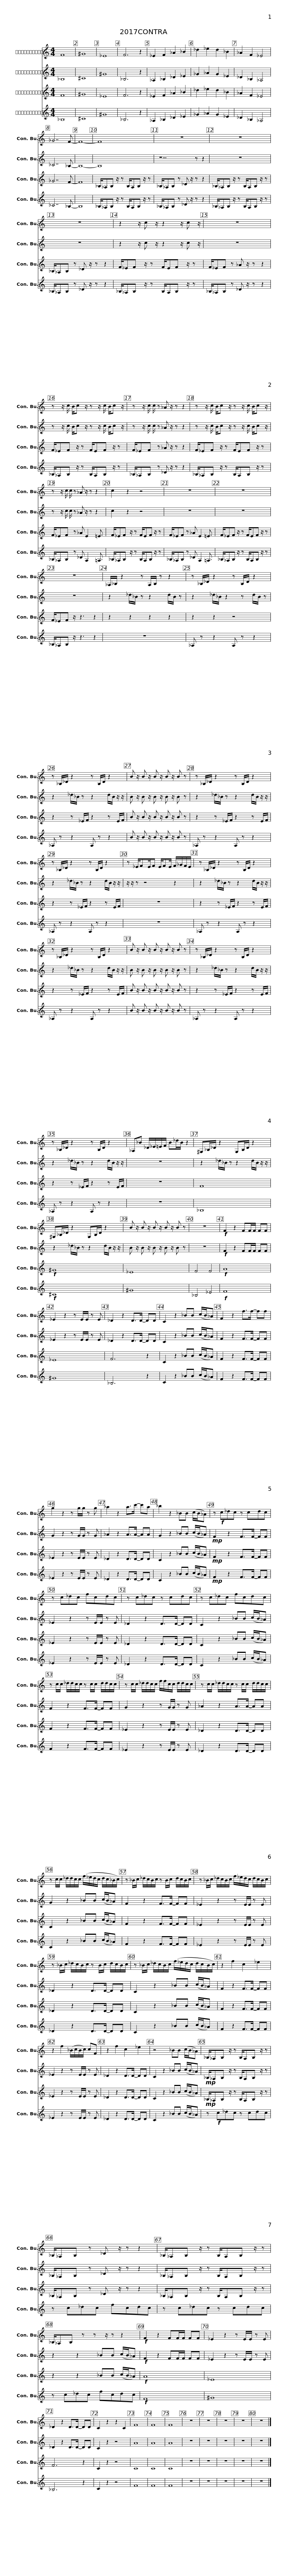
X:1
%%score 1 2 3 4
L:1/8
M:4/4
I:linebreak $
K:C
V:1 treble transpose=-24
V:2 treble transpose=-24
V:3 treble transpose=-24
V:4 treble transpose=-24
V:1
 F8 | ^G8 | _E8 | F6 z2 | _E2 F2 _A2 _B2 | %5
 _d2 _e2 d2 _B2 | _A2 F2 _E4 | _G7 F- |$ F8- | F8 | %10
 z8 | z8 |$ z8 | z2 z/ c z/ z2 z/ c z/ | z8 |$ %15
 z z/ c/ B/c z/ z z/ c/ B/c z/ | z z/ c/ c/ z _A z/ z z2 |$ z z/ c/ B/c z/ z z/ c/ B/c z/ | z z/ c/ c/ z _A z/ z z2 |$ c2 z2 z4 | %20
 z8 | z8 |$ z8 | _A,/_B,/ z2 z A,/B,/ z z2 | z _B,/_D/ z2 z B,/D/ z2 |$ %25
 z _B,/_D/ z2 z B,/D/ z2 | B z/ B z/ B z/ B z/ B z | z _B,/_D/ z2 z B,/D/ z2 |$ z _B,/_D/ z2 z B,/D/ z2 | z _E/FE/F E/FE/ F/_G/F/E/ |$ %30
 z _B,/_D/ z2 z B,/D/ z2 | z _B,/_D/ z2 z B,/D/ z2 | B z/ B z/ B z/ B z/ B z |$ z _B,/_D/ z2 z B,/D/ z2 | z _B,/_D/ z2 z B,/D/ z2 |$ %35
 _A,_B _D/_E/=E/F/ B_d/B/ z2 | ^G,_B,/_D/ z2 G,B,/D/ z2 |$ ^G,_B,/_D/ z2 G,B,/D/ z2 | B z/ B z/ B z/ B z/ B z | z8 | %40
!f! F2 z2 FF/F/ FF |$ _E2 z2 z E/E/ z E | _D2 z2 D>D- DD | C2 z2 _BB (c/B/_A) | F2 z2 f>f- ff | %45
 g2 z2 z g/g/ z g |$ _a2 z2 a>c'- c'a | _b2 z2 _BB (c/B/_A) | z!f! c_dc z cdc | z c_dc fcdc |$ %50
 z c_dc z cdc | z c_dc fcdc | z c/c/ _d/d/c/c/ z c/c/ d/d/c/c/ |$ z c/c/ _d/d/c/c/ f/f/c/c/ d/d/c/c/ | z c/c/ _d/d/c/c/ z c/c/ d/d/c/c/ |$ %55
 z c/c/ _d/d/c/c/ (f/_e/d/c/ d/c/_B/c/) | z _B/c/ _d/c/B/c/ z B/c/ d/c/B/c/ |$ z _B/c/ _d/c/B/c/ f/_e/d/c/ d/c/B/c/ | z _B/c/ _d/c/B/c/ z B/c/ d/c/B/c/ |$ z _B/c/ _d/c/B/c/ (f/_e/d/c/ d/c/B/c/) | %60
 z2 f2 c2 _e2 | z2 f2 (_B/c/B/c/) cF | z2 f2 c2 _e2 |$ z4 _BB (c/B/_A) | _B,/_A,B, z/ z B,/A,B, z/ z | %65
 _B,/_A,B, z _D z/ z z2 |$ _B,/_A,B, z/ z B,/A,B, z/ z | _B,/_A,B, z z z/ z z2 |!f! F2 z2 FF/F/ FF |$ _E2 z2 z E/E/ z E | %70
 _D2 z2 D>D- DD | C2 z2 z2 C2 | F8 | F8 | F8 | %75
 z8 | z8 | z8 | z8 | z8 |] %80
V:2
 _B,8 | ^C8 | ^G8 | _B,6 z2 | _A,2 _B,2 _D2 _E2 | %5
 _G2 _A2 G2 _E2 | _D2 _B,2 _A,4 | _C7 _B,- |$ B,8- | B,8 | %10
 z5 z z2 | z8 |$ z8 | z2 z/ c z/ z2 z/ c z/ | z8 |$ %15
 z z/ c/ B/c z/ z z/ c/ B/c z/ | z z/ c/ c/ z _A z/ z z2 |$ z z/ c/ B/c z/ z z/ c/ B/c z/ | z z/ c/ c/ z _A z/ z z2 |$ c2 z2 z4 | %20
 z8 | z8 |$ z8 | z2 _d/_B/ z z2 d/B/ z | z2 _d/_B/ z2 z d/B/ z |$ %25
 z2 _d/_B/ z z2 d/B/ z/ z/ | B z/ B z/ B z/ B z/ B z | z2 _d/_B/ z z2 d/B/ z/ z/ |$ z2 _d/_B/ z z2 d/B/ z/ z/ | z/ z/ z z4 z2 |$ %30
 z2 _d/_B/ z z2 d/B/ z/ z/ | z2 _d/_B/ z z2 d/B/ z/ z/ | B z/ B z/ B z/ B z/ B z |$ z2 _d/_B/ z z2 d/B/ z/ z/ | z2 _d/_B/ z z2 d/B/ z/ z/ |$ %35
 z8 | z2 _d/_B/ z z2 d/B/ z/ z/ |$ z2 _d/_B/ z z2 d/B/ z/ z/ | B z/ B z/ B z/ B z/ B z | z8 | %40
!f! F2 z2 FF/F/ FF |$ _E2 z2 z E/E/ z E | _D2 z2 D>D- DD | C2 z2 _BB (c/B/_A) | F2 z2 F>F- FF | %45
 G2 z2 z G/G/ z G |$ _A2 z2 A>A- AA | G2 z2 _BB (c/B/_A) |!mp! F2 z2 F>F- FF | _E2 z2 z E/E/ z E |$ %50
 _D2 z2 D>D- DD | C2 z2 _BB (c/B/_A) | F2 z2 F>F- FF |$ G2 z2 z G/G/ z G | _A2 z2 A>A- AA |$ %55
 G2 z2 _BB (c/B/_A) | F2 z2 F>F- FF |$ _E2 z2 z E/E/ z E | _D2 z2 D>D- DD |$ C2 z2 _BB (c/B/_A) | %60
 F2 z2 F>F- FF | _E2 z2 z E/E/ z E | _D2 z2 D>D- DD |$ C2 z2 _BB (c/B/_A) |!mp! _B,/_A,B, z/ z B,/A,B, z/ z | %65
 _B,/_A,B, z _D z/ z z2 |$ _B,/_A,B, z/ z B,/A,B, z/ z | z2 z2 _BB (c/B/_A) |!f! F2 z2 FF/F/ FF |$ _E2 z2 z E/E/ z E | %70
 _D2 z2 D>D- DD | C2 z2 z4 | A8 | A8 | A8 | %75
 z8 | z8 | z8 | z8 | z8 |] %80
V:3
 F8 | ^G8 | _E8 | F6 z2 | _E2 F2 _A2 _B2 | %5
 _d2 _e2 d2 _B2 | _A2 F2 _E4 | _G7 F- |$ F8 | _B,/_A,B, z/ z B,/A,B, z/ z | %10
 _B,/_A,B, z _D z/ z z2 | _B,/_A,B, z/ z B,/A,B, z/ z |$ _B,/_A,B, z _D z/ z z2 | F/_EF z/ z F/EF z/ z | F/_EF z _A z/ z z2 |$ %15
 F/_EF z/ z F/EF z/ z | F/_EF z _A z/ z z2 |$ F/_EF z/ z F/EF z/ z | F/_EF z _A E2 =E3/2 |$ F/_EF z/ z F/EF z/ z | %20
 F/_EF z _A E2 =E3/2 | F/_EF z/ z F/EF z/ z |$ F/_EF z/ z3 z2 | z2 z2 z2 z2 | z2 z2 z4 |$ %25
 z2 z _E/F/ z2 z E/F/ | B z/ B z/ B z/ B z/ B z | z2 z _E/F/ z2 z E/F/ |$ z2 z _E/F/ z2 z E/F/ | z8 |$ %30
 z2 z _E/F/ z2 z E/F/ | z2 z _E/F/ z2 z E/F/ | B z/ B z/ B z/ B z/ B z |$ z2 z _E/F/ z2 z E/F/ | z2 z _E/F/ z2 z E/F/ |$ %35
 z8 | F8 |$!f! ^G8 | _E8 | F4 F4 | %40
!f! A8 |$ _E8 | F6 z2 | C2 z2 _BB (c/B/_A) | F2 z2 F>F- FF | %45
 _E2 z2 z E/E/ z E |$ _D2 z2 D>D- DD | C2 z2 _BB (c/B/_A) |!mp! F2 z2 F>F- FF | _E2 z2 z E/E/ z E |$ %50
 _D2 z2 D>D- DD | C2 z2 _BB (c/B/_A) | F2 z2 F>F- FF |$ _E2 z2 z E/E/ z E | _D2 z2 D>D- DD |$ %55
 C2 z2 _BB (c/B/_A) | F2 z2 F>F- FF |$ _E2 z2 z E/E/ z E | _D2 z2 D>D- DD |$ C2 z2 _BB (c/B/_A) | %60
 F2 z2 F>F- FF | _E2 z2 z E/E/ z E | _D2 z2 D>D- DD |$ C2 z2 _BB (c/B/_A) |!mp! _B,/_A,B, z/ z B,/A,B, z/ z | %65
 _B,/_A,B, z _D z/ z z2 |$ _B,/_A,B, z/ z B,/A,B, z/ z | z2 z2 _BB (c/B/_A) |!f! A8 |$ _E8 | %70
 F6 z2 | C2 z2 z4 | C8 | C8 | C8 | %75
 z8 | z8 | z8 | z8 | z8 |] %80
V:4
 _B,8 | ^C8 | ^G8 | _B,6 z2 | _A,2 _B,2 _D2 _E2 | %5
 _G2 _A2 G2 _E2 | _D2 _B,2 _A,4 | _C7 _B,- |$ B,8 | _B,/_A,B, z/ z B,/A,B, z/ z | %10
 _B,/_A,B, z _D z/ z z2 | _B,/_A,B, z/ z B,/A,B, z/ z |$ _B,/_A,B, z _D z/ z z2 | _B,/_A,B, z/ z B,/A,B, z/ z | _B,/_A,B, z _D z/ z z2 |$ %15
 _B,/_A,B, z/ z B,/A,B, z/ z | _B,/_A,B, z _D z/ z z2 |$ _B,/_A,B, z/ z B,/A,B, z/ z | _B,/_A,B, z _D A,2 =A,3/2 |$ _B,/_A,B, z/ z B,/A,B, z/ z | %20
 _B,/_A,B, z _D A,2 =A,3/2 | _B,/_A,B, z/ z B,/A,B, z/ z |$ _B,/_A,B, z/ z3 z2 | z8 | _A, z z2 A, z z2 |$ %25
 _A, z z2 A, z z2 | B z/ B z/ B z/ B z/ B z | _A, z z2 A, z z2 |$ _A, z z2 A, z z2 | z8 |$ %30
 _A, z z2 A, z z2 | _A, z z2 A, z z2 | B z/ B z/ B z/ B z/ B z |$ _A, z z2 A, z z2 | _A, z z2 A, z z2 |$ %35
 z8 | _B,8 |$!f! ^C8 | ^G8 | _B,4 _E4 | %40
!f! F8 |$ ^G8 | _B,6 z2 | C2 z2 _BB (c/B/_A) | F2 z2 F>F- FF | %45
 _E2 z2 z E/E/ z E |$ _D2 z2 D>D- DD | C2 z2 _BB (c/B/_A) |!mp! F2 z2 F>F- FF | _E2 z2 z E/E/ z E |$ %50
 _D2 z2 D>D- DD | C2 z2 _BB (c/B/_A) | F2 z2 F>F- FF |$ _E2 z2 z E/E/ z E | _D2 z2 D>D- DD |$ %55
 C2 z2 _BB (c/B/_A) | F2 z2 F>F- FF |$ _E2 z2 z E/E/ z E | _D2 z2 D>D- DD |$ C2 z2 _BB (c/B/_A) | %60
 F2 z2 F>F- FF | _E2 z2 z E/E/ z E | _D2 z2 D>D- DD |$ C2 z2 _BB (c/B/_A) | z!f! c_dc z cdc | %65
 z c_dc fcdc |$ z c_dc z cdc | z c_dc fcdc |!f! F8 |$ ^G8 | %70
 _B,6 z2 | C2 z2 z4 | F8 | F8 | F8 | %75
 z8 | z8 | z8 | z8 | z8 |] %80
